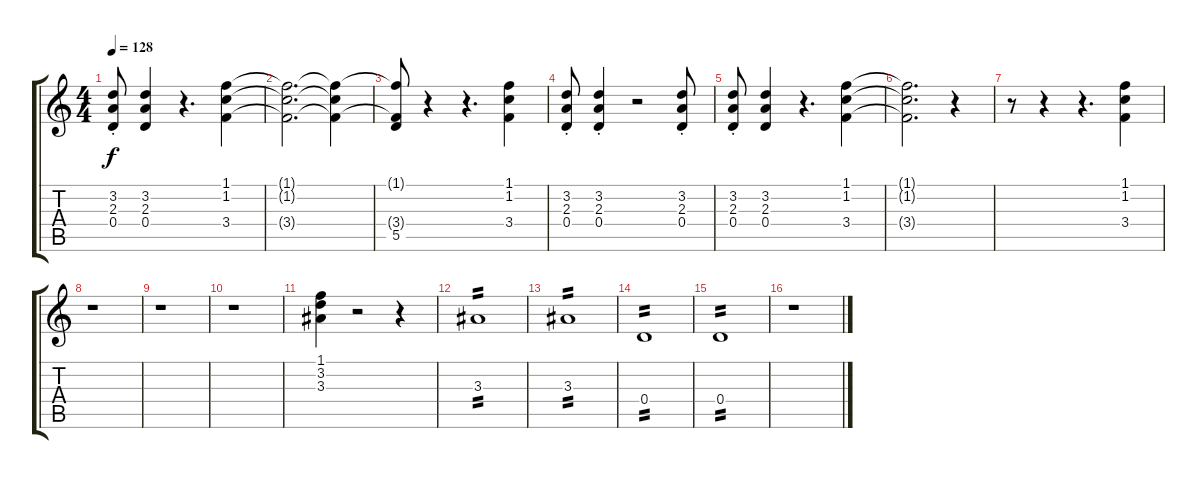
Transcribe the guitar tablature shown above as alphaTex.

\track "" {instrument overdrivenguitar}
\staff {score tabs}
\tuning (E4 B3 G3 D3 A2 E2) {hide}
\ts (4 4)
\tempo 128
\clef g2
\ks c
(3.2{st} 2.3 0.4).8{dy f} (3.2 2.3 0.4).4 r.4{d} (1.1 1.2 3.4).4 |
(1.1{t} 1.2{t} 3.4{t}).2{d} (1.1{t} 1.2{t} 3.4{t}).4 |
(1.1{t} 3.4{t} 5.5).8 r.4 r.4{d} (1.1 1.2 3.4).4 |
(3.2{st} 2.3 0.4).8 (3.2 2.3{st} 0.4).4 r.2 (3.2{st} 2.3 0.4).8 |
(3.2{st} 2.3 0.4).8 (3.2 2.3 0.4).4 r.4{d} (1.1 1.2 3.4).4 |
(1.1{t} 1.2{t} 3.4{t}).2{d} r.4 |
r.8 r.4 r.4{d} (1.1 1.2 3.4).4 |
r.1 |
r.1 |
r.1 |
(1.1 3.2 3.3).4 r.2 r.4 |
3.3.1{tp 2} |
3.3.1{tp 2} |
0.4.1{tp 2} |
0.4.1{tp 2} |
r.1
